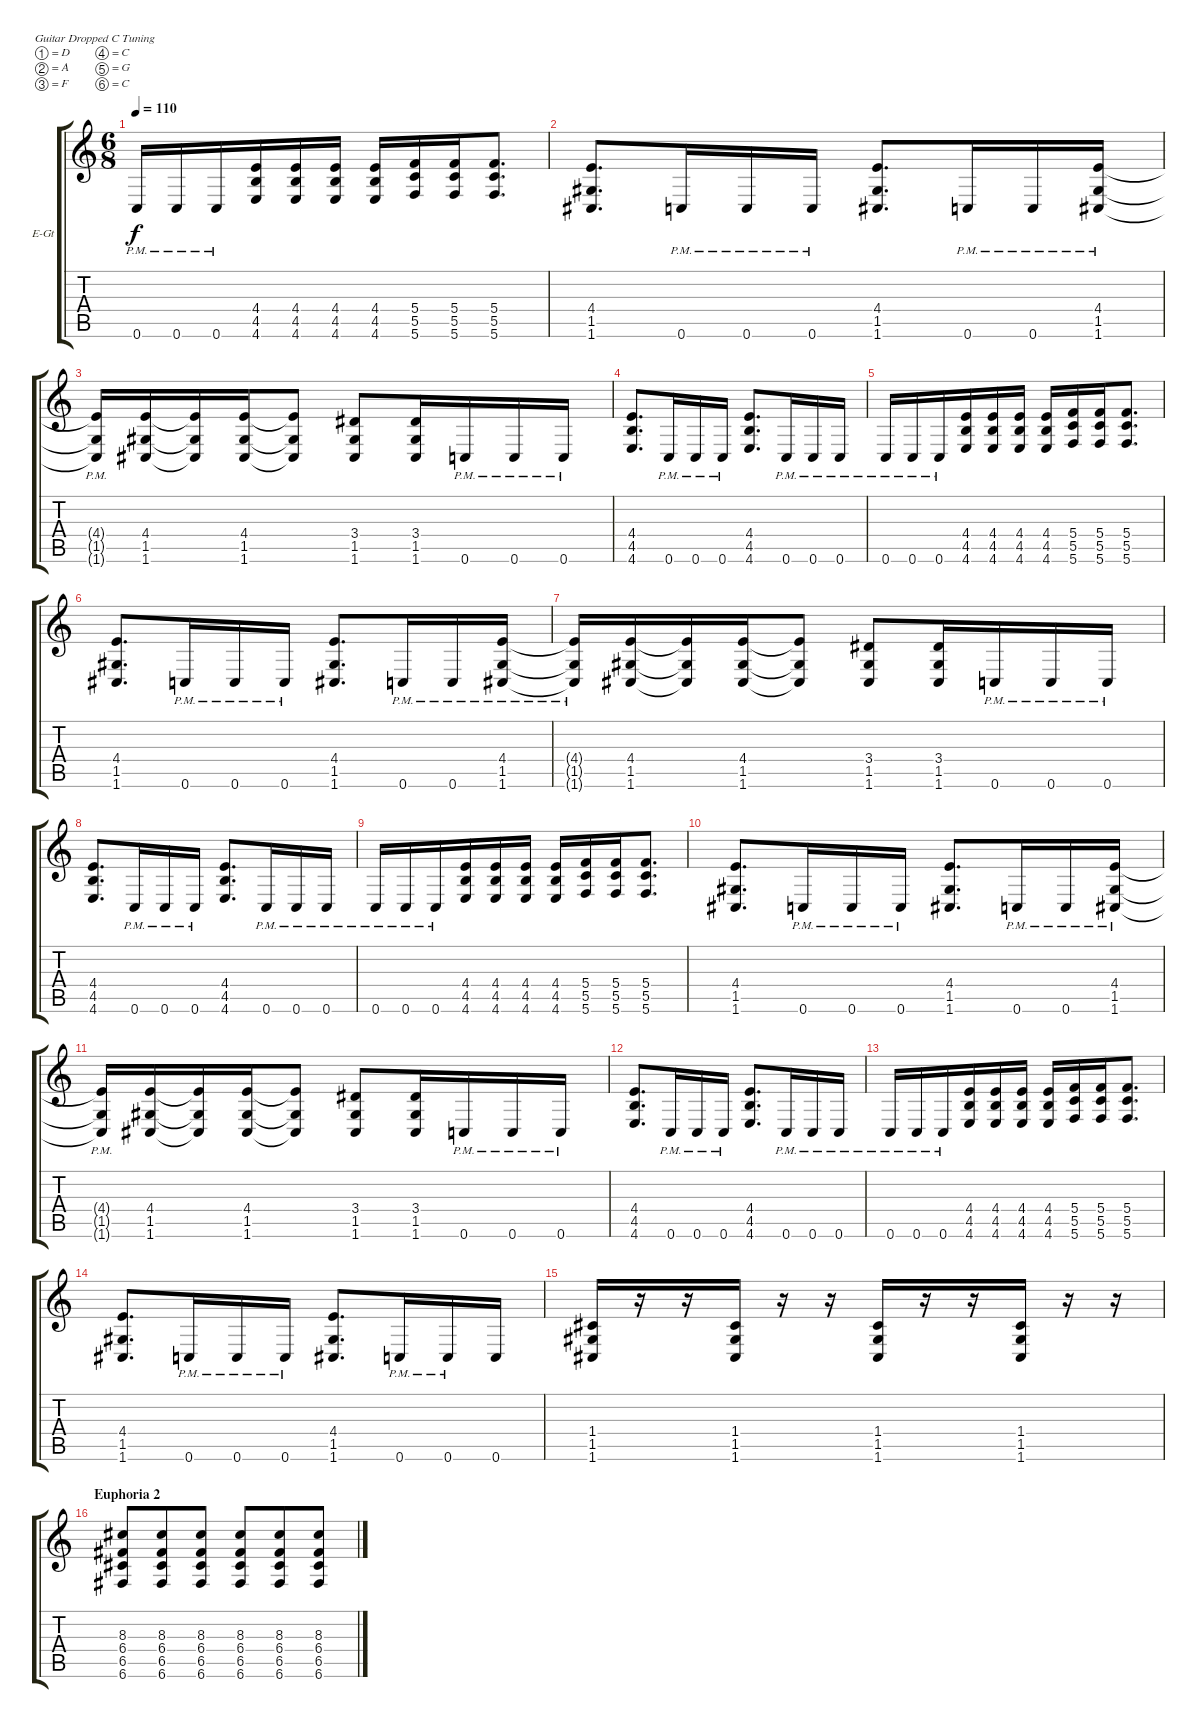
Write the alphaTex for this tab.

\bracketExtendMode groupsimilarinstruments
\firstSystemTrackNameOrientation horizontal
\otherSystemsTrackNameOrientation horizontal
\track ("Electric Guitar 2" "E-Gt") {instrument distortionguitar}
\staff {score tabs}
\tuning (D4 A3 F3 C3 G2 C2)
\ts (6 8)
\tempo 110
\clef g2
\ks c
0.6{pm}.16{dy f} 0.6{pm}.16 0.6{pm}.16 (4.6 4.5 4.4).16 (4.4 4.5 4.6).16 (4.6 4.5 4.4).16 (4.6 4.4 4.5).16 (5.6 5.5 5.4).16 (5.6 5.5 5.4).16 (5.4 5.5 5.6).8{d} |
(1.6 1.5 4.4).8{d} 0.6{pm}.16 0.6{pm}.16 0.6{pm}.16 (1.6 1.5 4.4).8{d} 0.6{pm}.16 0.6{pm}.16 (1.6{pm} 1.5 4.4).16 |
(4.4{t} 1.5{t} 1.6{pm t}).16 (1.6 1.5 4.4).16 (4.4{t} 1.5{t} 1.6{t}).16 (1.6 1.5 4.4).16 (4.4{t} 1.5{t} 1.6{t}).8 (1.6 1.5 3.4).8 (3.4 1.5 1.6).16 0.6{pm}.16 0.6{pm}.16 0.6{pm}.16 |
(4.6 4.4 4.5).8{d} 0.6{pm}.16 0.6{pm}.16 0.6{pm}.16 (4.6 4.5 4.4).8{d} 0.6{pm}.16 0.6{pm}.16 0.6{pm}.16 |
0.6{pm}.16 0.6{pm}.16 0.6{pm}.16 (4.6 4.5 4.4).16 (4.4 4.5 4.6).16 (4.6 4.5 4.4).16 (4.6 4.4 4.5).16 (5.6 5.5 5.4).16 (5.6 5.5 5.4).16 (5.4 5.5 5.6).8{d} |
(1.6 1.5 4.4).8{d} 0.6{pm}.16 0.6{pm}.16 0.6{pm}.16 (1.6 1.5 4.4).8{d} 0.6{pm}.16 0.6{pm}.16 (1.6{pm} 1.5 4.4).16 |
(4.4{t} 1.5{t} 1.6{pm t}).16 (1.6 1.5 4.4).16 (4.4{t} 1.5{t} 1.6{t}).16 (1.6 1.5 4.4).16 (4.4{t} 1.5{t} 1.6{t}).8 (1.6 1.5 3.4).8 (3.4 1.5 1.6).16 0.6{pm}.16 0.6{pm}.16 0.6{pm}.16 |
(4.6 4.4 4.5).8{d} 0.6{pm}.16 0.6{pm}.16 0.6{pm}.16 (4.6 4.5 4.4).8{d} 0.6{pm}.16 0.6{pm}.16 0.6{pm}.16 |
0.6{pm}.16 0.6{pm}.16 0.6{pm}.16 (4.6 4.5 4.4).16 (4.4 4.5 4.6).16 (4.6 4.5 4.4).16 (4.6 4.4 4.5).16 (5.6 5.5 5.4).16 (5.6 5.5 5.4).16 (5.4 5.5 5.6).8{d} |
(1.6 1.5 4.4).8{d} 0.6{pm}.16 0.6{pm}.16 0.6{pm}.16 (1.6 1.5 4.4).8{d} 0.6{pm}.16 0.6{pm}.16 (1.6{pm} 1.5 4.4).16 |
(4.4{t} 1.5{t} 1.6{pm t}).16 (1.6 1.5 4.4).16 (4.4{t} 1.5{t} 1.6{t}).16 (1.6 1.5 4.4).16 (4.4{t} 1.5{t} 1.6{t}).8 (1.6 1.5 3.4).8 (3.4 1.5 1.6).16 0.6{pm}.16 0.6{pm}.16 0.6{pm}.16 |
(4.6 4.4 4.5).8{d} 0.6{pm}.16 0.6{pm}.16 0.6{pm}.16 (4.6 4.5 4.4).8{d} 0.6{pm}.16 0.6{pm}.16 0.6{pm}.16 |
0.6{pm}.16 0.6{pm}.16 0.6{pm}.16 (4.6 4.5 4.4).16 (4.4 4.5 4.6).16 (4.6 4.5 4.4).16 (4.6 4.4 4.5).16 (5.6 5.5 5.4).16 (5.6 5.5 5.4).16 (5.4 5.5 5.6).8{d} |
(1.6 1.5 4.4).8{d} 0.6{pm}.16 0.6{pm}.16 0.6{pm}.16 (1.6 1.5 4.4).8{d} 0.6{pm}.16 0.6{pm}.16 0.6.16 |
(1.6 1.5 1.4).16 r.16 r.16 (1.6 1.5 1.4).16 r.16 r.16 (1.6 1.5 1.4).16 r.16 r.16 (1.6 1.5 1.4).16 r.16 r.16 |
\section ("" "Euphoria 2")
(6.6 6.5 6.4 8.3).8 (6.4 6.5 6.6 8.3).8 (6.4 6.6 6.5 8.3).8 (6.4 6.5 6.6 8.3).8 (6.4 6.5 6.6 8.3).8 (6.4 6.5 6.6 8.3).8
